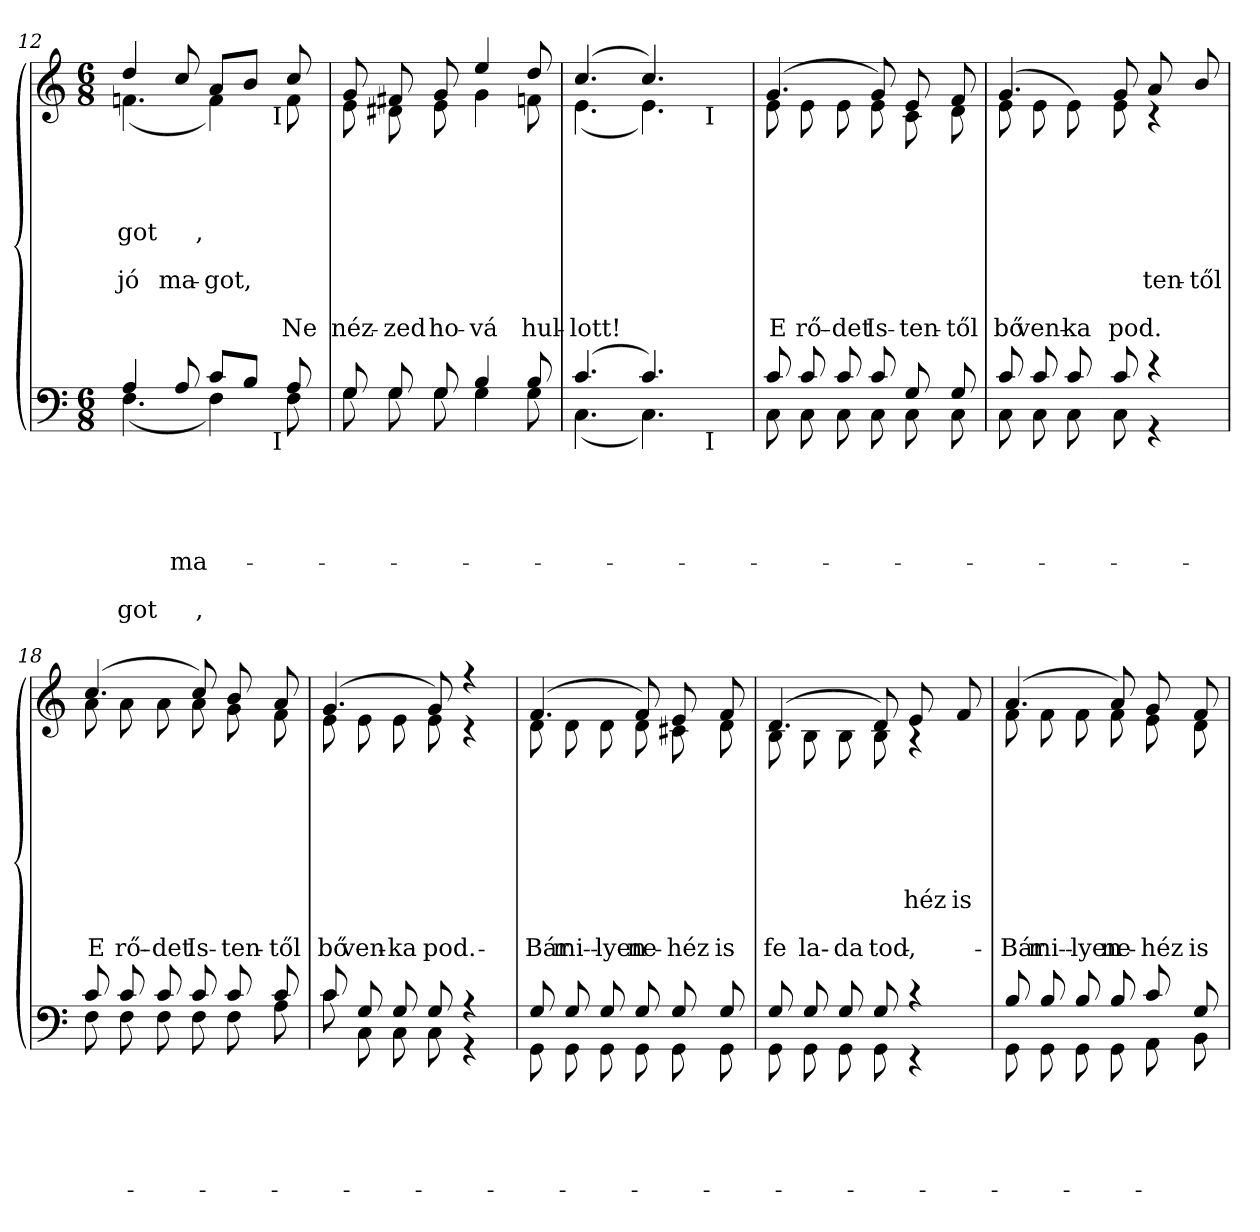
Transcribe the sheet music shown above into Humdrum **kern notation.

**kern	**text	**text	**text	**text	**text	**text	**text	**kern	**text	**text	**text	**text	**text	**text	**text	**text
*part2	*part2	*part2	*part2	*part2	*part2	*part2	*part2	*part1	*part1	*part1	*part1	*part1	*part1	*part1	*part1	*part1
*staff2	*staff2	*staff2	*staff2	*staff2	*staff2	*staff2	*staff2	*staff1	*staff1	*staff1	*staff1	*staff1	*staff1	*staff1	*staff1	*staff1
*clefF4	*	*	*	*	*	*	*	*clefG2	*	*	*	*	*	*	*	*
*k[]	*	*	*	*	*	*	*	*k[]	*	*	*	*	*	*	*	*
*C:	*	*	*	*	*	*	*	*C:	*	*	*	*	*	*	*	*
*M6/8	*	*	*	*	*	*	*	*M6/8	*	*	*	*	*	*	*	*
=12	=12	=12	=12	=12	=12	=12	=12	=12	=12	=12	=12	=12	=12	=12	=12	=12
!	!	!	!	!	!LO:LY:a	!	!	!	!	!	!	!	!	!	!	!
*^	*	*	*	*	*	*	*	*	*	*	*	*	*	*	*	*
!	!	!	!	!	!	!	!	!LO:LY:b	!	!	!	!	!	!	!	!	!
!	!	!	!	!	!	!	!	!	!	!	!	!	!	!	!LO:LY:a	!	!
*	*	*	*	*	*	*	*	*	*^	*	*	*	*	*	*	*	*
!	!	!	!	!	!	!	!	!	!	!	!	!	!	!LO:LY:b	!	!	!	!
*	*^	*	*	*	*	*	*	*	*	*^	*	*	*	*	*	*	*	*
4A/	(<4.F\	2ryy	.	.	.	.	.	.	-got	4dd/	(<4.fn\	2ryy	.	.	.	-got	.	jó	.	.
!	!	!	!	!	!	!	!LO:LY:a	!	!	!	!	!	!	!	!	!	!	!	!	!
!	!	!	!	!	!	!	!	!	!	!	!	!	!	!	!	!	!	!LO:LY:a	!	!
8A/	.	.	.	.	.	.	ma-	.	.	8cc/	.	.	.	.	.	.	.	ma-	.	.
!	!	!	!	!	!	!	!LO:LY:a	!	!	!	!	!	!	!	!	!	!	!	!	!
!	!	!	!	!	!	!	!	!	!LO:LY:b	!	!	!	!	!	!	!	!	!	!	!
!	!	!	!	!	!	!	!	!	!	!	!	!	!	!	!	!	!	!LO:LY:a	!	!
!	!	!	!	!	!	!	!	!	!	!	!	!	!	!	!	!LO:LY:b	!	!	!	!
8c/L	4F\)	.	.	.	.	.	.	.	,	8a/L	4f\)	.	.	.	.	,	.	-got,	.	.
8B/J	.	16.ryy	.	.	.	.	.	.	.	8b/J	.	16.ryy	.	.	.	.	.	.	.	.
!	!	!	!	!	!	!	!	!	!	!	!	!LO:TX:b:t=I	!	!	!	!	!	!	!	!
!	!	!LO:TX:b:t=I	!	!	!	!	!	!	!	!	!	!	!	!	!	!	!	!	!	!
.	.	8ryy	.	.	.	.	.	.	.	.	.	8ryy	.	.	.	.	.	.	.	.
!	!	!	!	!	!	!	!	!	!	!	!	!	!	!	!	!	!	!LO:LY:a	!	!
!	!	!	!	!	!	!	!	!	!	!	!	!	!	!	!	!	!	!	!	!LO:LY:b
8A/	8F\	.	.	.	.	.	.	.	.	8cc/	8f\	.	.	.	.	.	.	.	.	Ne
.	.	32ryy	.	.	.	.	.	.	.	.	.	32ryy	.	.	.	.	.	.	.	.
*	*v	*v	*	*	*	*	*	*	*	*	*	*	*	*	*	*	*	*	*	*
*	*	*	*	*	*	*	*	*	*	*v	*v	*	*	*	*	*	*	*	*
!!LO:LB:g=z
=13	=13	=13	=13	=13	=13	=13	=13	=13	=13	=13	=13	=13	=13	=13	=13	=13	=13	=13
*	*^	*	*	*	*	*	*	*	*	*^	*	*	*	*	*	*	*	*
!	!	!	!	!	!	!	!	!	!	!	!	!	!	!	!	!	!	!	!	!LO:LY:b
*	*v	*v	*	*	*	*	*	*	*	*	*	*	*	*	*	*	*	*	*	*
*	*	*	*	*	*	*	*	*	*	*v	*v	*	*	*	*	*	*	*	*
8G/	8G\	.	.	.	.	.	.	.	8g/	8e\	.	.	.	.	.	.	.	néz-
!	!	!	!	!	!	!	!	!	!	!	!	!	!	!	!	!	!	!LO:LY:b
8G/	8G\	.	.	.	.	.	.	.	8f#X/	8d#X\	.	.	.	.	.	.	.	-zed
!	!	!	!	!	!	!	!	!	!	!	!	!	!	!	!	!	!	!LO:LY:b
8G/	8G\	.	.	.	.	.	.	.	8g/	8e\	.	.	.	.	.	.	.	ho-
!	!	!	!	!	!	!	!	!	!	!	!	!	!	!	!	!	!	!LO:LY:b
4B/	4G\	.	.	.	.	.	.	.	4ee/	4g\	.	.	.	.	.	.	.	-vá
!	!	!	!	!	!	!	!	!	!	!	!	!	!	!	!	!	!	!LO:LY:b
8B/	8G\	.	.	.	.	.	.	.	8dd/	8fn\	.	.	.	.	.	.	.	hul-
=14	=14	=14	=14	=14	=14	=14	=14	=14	=14	=14	=14	=14	=14	=14	=14	=14	=14	=14
!	!	!	!	!	!	!	!	!	!	!	!	!	!	!	!	!	!	!LO:LY:b
*	*^	*	*	*	*	*	*	*	*	*^	*	*	*	*	*	*	*	*
(>4.c/	(<4.C\	2ryy	.	.	.	.	.	.	.	(>4.cc/	(<4.e\	2ryy	.	.	.	.	.	.	.	-lott!
4.c/)	4.C\)	.	.	.	.	.	.	.	.	4.cc/)	4.e\)	.	.	.	.	.	.	.	.	.
.	.	16.ryy	.	.	.	.	.	.	.	.	.	16.ryy	.	.	.	.	.	.	.	.
!	!	!	!	!	!	!	!	!	!	!	!	!LO:TX:b:t=I	!	!	!	!	!	!	!	!
!	!	!LO:TX:b:t=I	!	!	!	!	!	!	!	!	!	!	!	!	!	!	!	!	!	!
.	.	8ryy	.	.	.	.	.	.	.	.	.	8ryy	.	.	.	.	.	.	.	.
.	.	32ryy	.	.	.	.	.	.	.	.	.	32ryy	.	.	.	.	.	.	.	.
*	*v	*v	*	*	*	*	*	*	*	*	*	*	*	*	*	*	*	*	*	*
*	*	*	*	*	*	*	*	*	*v	*v	*v	*	*	*	*	*	*	*	*
=15	=15	=15	=15	=15	=15	=15	=15	=15	=15	=15	=15	=15	=15	=15	=15	=15	=15
*	*^	*	*	*	*	*	*	*	*^	*	*	*	*	*	*	*	*
*	*	*	*	*	*	*	*	*	*	*	*^	*	*	*	*	*	*	*	*
!	!	!	!	!	!	!	!	!	!	!	!	!	!	!	!	!	!	!LO:LY:a	!	!
*	*v	*v	*	*	*	*	*	*	*	*	*	*	*	*	*	*	*	*	*	*
*	*	*	*	*	*	*	*	*	*	*v	*v	*	*	*	*	*	*	*	*
*	*^	*	*	*	*	*	*	*	*	*^	*	*	*	*	*	*	*	*
!	!	!	!	!	!	!	!	!	!	!	!	!	!	!	!	!	!	!	!	!LO:LY:b
*	*v	*v	*	*	*	*	*	*	*	*	*	*	*	*	*	*	*	*	*	*
*	*	*	*	*	*	*	*	*	*	*v	*v	*	*	*	*	*	*	*	*
8c/	8C\	.	.	.	.	.	.	.	(4.g/	8e\	.	.	.	.	.	.	.	E-
!	!	!	!	!	!	!	!	!	!	!	!	!	!	!	!	!	!	!LO:LY:b
8c/	8C\	.	.	.	.	.	.	.	.	8e\	.	.	.	.	.	.	.	-rő-
!	!	!	!	!	!	!	!	!	!	!	!	!	!	!	!	!	!	!LO:LY:b
8c/	8C\	.	.	.	.	.	.	.	.	8e\	.	.	.	.	.	.	.	-det
!	!	!	!	!	!	!	!	!	!	!	!	!	!	!	!	!	!	!LO:LY:b
8c/	8C\	.	.	.	.	.	.	.	8g/)	8e\	.	.	.	.	.	.	.	Is-
!	!	!	!	!	!	!	!	!	!	!	!	!	!	!	!	!LO:LY:a	!	!
!	!	!	!	!	!	!	!	!	!	!	!	!	!	!	!	!	!	!LO:LY:b
8G/	8C\	.	.	.	.	.	.	.	8e/	8c\	.	.	.	.	.	.	.	-ten-
!	!	!	!	!	!	!	!	!	!	!	!	!	!	!	!	!LO:LY:a	!	!
!	!	!	!	!	!	!	!	!	!	!	!	!	!	!	!	!	!	!LO:LY:b
8G/	8C\	.	.	.	.	.	.	.	8f/	8d\	.	.	.	.	.	.	.	-től
=16	=16	=16	=16	=16	=16	=16	=16	=16	=16	=16	=16	=16	=16	=16	=16	=16	=16	=16
!	!	!	!	!	!	!	!	!	!	!	!	!	!	!	!	!LO:LY:a	!	!
!	!	!	!	!	!	!	!	!	!	!	!	!	!	!	!	!	!	!LO:LY:b
8c/	8C\	.	.	.	.	.	.	.	(>4.g/	8e\	.	.	.	.	.	.	.	bő-
!	!	!	!	!	!	!	!	!	!	!	!	!	!	!	!	!	!	!LO:LY:b
8c/	8C\	.	.	.	.	.	.	.	.	8e\	.	.	.	.	.	.	.	-ven
!	!	!	!	!	!	!	!	!	!	!	!	!	!	!	!	!	!	!LO:LY:b
8c/	8C\	.	.	.	.	.	.	.	.	8e\)	.	.	.	.	.	.	.	ka­
!!LO:PB:g=z	!!
=17-	=17-	=17-	=17-	=17-	=17-	=17-	=17-	=17-	=17-	=17-	=17-	=17-	=17-	=17-	=17-	=17-	=17-	=17-
!	!	!	!	!	!	!	!	!	!	!	!	!	!	!	!	!	!	!LO:LY:b
8c/	8C\	.	.	.	.	.	.	.	8g/	8e\	.	.	.	.	.	.	.	pod.
!	!	!	!	!	!	!	!	!	!	!	!	!	!	!	!	!LO:LY:a	!	!
4r	4r	.	.	.	.	.	.	.	8a/	4rB	.	.	.	.	.	-ten-	.	.
!	!	!	!	!	!	!	!	!	!	!	!	!	!	!	!	!LO:LY:a	!	!
.	.	.	.	.	.	.	.	.	8b/	.	.	.	.	.	.	-től	.	.
=18	=18	=18	=18	=18	=18	=18	=18	=18	=18	=18	=18	=18	=18	=18	=18	=18	=18	=18
!	!	!	!	!	!	!	!	!	!	!	!	!	!	!	!	!LO:LY:a	!	!
!	!	!	!	!	!	!	!	!	!	!	!	!	!	!	!	!	!	!LO:LY:b
8c/	8F\	.	.	.	.	.	.	.	(4.cc/	8a\	.	.	.	.	.	.	.	E-
!	!	!	!	!	!	!	!	!	!	!	!	!	!	!	!	!	!	!LO:LY:b
8c/	8F\	.	.	.	.	.	.	.	.	8a\	.	.	.	.	.	.	.	-rő-
!	!	!	!	!	!	!	!	!	!	!	!	!	!	!	!	!	!	!LO:LY:b
8c/	8F\	.	.	.	.	.	.	.	.	8a\	.	.	.	.	.	.	.	-det
!	!	!	!	!	!	!	!	!	!	!	!	!	!	!	!	!	!	!LO:LY:b
8c/	8F\	.	.	.	.	.	.	.	8cc/)	8a\	.	.	.	.	.	.	.	Is-
!	!	!	!	!	!	!	!	!	!	!	!	!	!	!	!	!LO:LY:a	!	!
!	!	!	!	!	!	!	!	!	!	!	!	!	!	!	!	!	!	!LO:LY:b
8c/	8F\	.	.	.	.	.	.	.	8b/	8g\	.	.	.	.	.	.	.	-ten-
!	!	!	!	!	!	!	!	!	!	!	!	!	!	!	!	!LO:LY:a	!	!
!	!	!	!	!	!	!	!	!	!	!	!	!	!	!	!	!	!	!LO:LY:b
8c/	8A\	.	.	.	.	.	.	.	8a/	8f\	.	.	.	.	.	.	.	-től
=19	=19	=19	=19	=19	=19	=19	=19	=19	=19	=19	=19	=19	=19	=19	=19	=19	=19	=19
!	!	!	!	!	!	!	!	!	!	!	!	!	!	!	!	!LO:LY:a	!	!
!	!	!	!	!	!	!	!	!	!	!	!	!	!	!	!	!	!	!LO:LY:b
8c/	8c\	.	.	.	.	.	.	.	(>4.g/	8e\	.	.	.	.	.	.	.	bő-
!	!	!	!	!	!	!	!	!	!	!	!	!	!	!	!	!	!	!LO:LY:b
8G/	8C\	.	.	.	.	.	.	.	.	8e\	.	.	.	.	.	.	.	-ven
!	!	!	!	!	!	!	!	!	!	!	!	!	!	!	!	!	!	!LO:LY:b
8G/	8C\	.	.	.	.	.	.	.	.	8e\	.	.	.	.	.	.	.	ka-
!	!	!	!	!	!	!	!	!	!	!	!	!	!	!	!	!LO:LY:a	!	!
!	!	!	!	!	!	!	!	!	!	!	!	!	!	!	!	!	!	!LO:LY:b
8G/	8C\	.	.	.	.	.	.	.	8g/)	8e\	.	.	.	.	.	.	.	-pod.
4r	4r	.	.	.	.	.	.	.	4r	4r	.	.	.	.	.	.	.	.
!!LO:LB:g=z	!!
=20	=20	=20	=20	=20	=20	=20	=20	=20	=20	=20	=20	=20	=20	=20	=20	=20	=20	=20
!	!	!	!	!	!	!	!	!	!	!	!	!	!	!	!	!LO:LY:a	!	!
!	!	!	!	!	!	!	!	!	!	!	!	!	!	!	!	!	!	!LO:LY:b
8G/	8GG\	.	.	.	.	.	.	.	(>4.f/	8d\	.	.	.	.	.	.	.	Bár-
!	!	!	!	!	!	!	!	!	!	!	!	!	!	!	!	!	!	!LO:LY:b
8G/	8GG\	.	.	.	.	.	.	.	.	8d\	.	.	.	.	.	.	.	-mi-
!	!	!	!	!	!	!	!	!	!	!	!	!	!	!	!	!	!	!LO:LY:b
8G/	8GG\	.	.	.	.	.	.	.	.	8d\	.	.	.	.	.	.	.	-lyen
!	!	!	!	!	!	!	!	!	!	!	!	!	!	!	!	!	!	!LO:LY:b
8G/	8GG\	.	.	.	.	.	.	.	8f/)	8d\	.	.	.	.	.	.	.	ne-
!	!	!	!	!	!	!	!	!	!	!	!	!	!	!	!	!LO:LY:a	!	!
!	!	!	!	!	!	!	!	!	!	!	!	!	!	!	!	!	!	!LO:LY:b
8G/	8GG\	.	.	.	.	.	.	.	8e/	8c#X\	.	.	.	.	.	.	.	-héz
!	!	!	!	!	!	!	!	!	!	!	!	!	!	!	!	!LO:LY:a	!	!
!	!	!	!	!	!	!	!	!	!	!	!	!	!	!	!	!	!	!LO:LY:b
8G/	8GG\	.	.	.	.	.	.	.	8f/	8d\	.	.	.	.	.	.	.	is
=21	=21	=21	=21	=21	=21	=21	=21	=21	=21	=21	=21	=21	=21	=21	=21	=21	=21	=21
!	!	!	!	!	!	!	!	!	!	!	!	!	!	!	!	!LO:LY:a	!	!
!	!	!	!	!	!	!	!	!	!	!	!	!	!	!	!	!	!	!LO:LY:b
8G/	8GG\	.	.	.	.	.	.	.	(>4.d/	8B\	.	.	.	.	.	.	.	fe-
!	!	!	!	!	!	!	!	!	!	!	!	!	!	!	!	!	!	!LO:LY:b
8G/	8GG\	.	.	.	.	.	.	.	.	8B\	.	.	.	.	.	.	.	-la-
!	!	!	!	!	!	!	!	!	!	!	!	!	!	!	!	!	!	!LO:LY:b
8G/	8GG\	.	.	.	.	.	.	.	.	8B\	.	.	.	.	.	.	.	-da-
!	!	!	!	!	!	!	!	!	!	!	!	!	!	!	!	!	!	!LO:LY:b
8G/	8GG\	.	.	.	.	.	.	.	8d/)	8B\	.	.	.	.	.	.	.	-tod,
!	!	!	!	!	!	!	!	!	!	!	!	!	!	!	!	!LO:LY:a	!	!
4r	4r	.	.	.	.	.	.	.	8e/	4rG	.	.	.	.	.	-héz	.	.
!	!	!	!	!	!	!	!	!	!	!	!	!	!	!	!	!LO:LY:a	!	!
.	.	.	.	.	.	.	.	.	8f/	.	.	.	.	.	.	is	.	.
=22	=22	=22	=22	=22	=22	=22	=22	=22	=22	=22	=22	=22	=22	=22	=22	=22	=22	=22
!	!	!	!	!	!	!	!	!	!	!	!	!	!	!	!	!LO:LY:a	!	!
!	!	!	!	!	!	!	!	!	!	!	!	!	!	!	!	!	!	!LO:LY:b
8B/	8GG\	.	.	.	.	.	.	.	(4.a/	8f\	.	.	.	.	.	.	.	Bár-
!	!	!	!	!	!	!	!	!	!	!	!	!	!	!	!	!	!	!LO:LY:b
8B/	8GG\	.	.	.	.	.	.	.	.	8f\	.	.	.	.	.	.	.	-mi-
!	!	!	!	!	!	!	!	!	!	!	!	!	!	!	!	!	!	!LO:LY:b
8B/	8GG\	.	.	.	.	.	.	.	.	8f\	.	.	.	.	.	.	.	-lyen
!	!	!	!	!	!	!	!	!	!	!	!	!	!	!	!	!	!	!LO:LY:b
8B/	8GG\	.	.	.	.	.	.	.	8a/)	8f\	.	.	.	.	.	.	.	ne-
!	!	!	!	!	!	!	!	!	!	!	!	!	!	!	!	!LO:LY:a	!	!
!	!	!	!	!	!	!	!	!	!	!	!	!	!	!	!	!	!	!LO:LY:b
8c/	8AA\	.	.	.	.	.	.	.	8g/	8e\	.	.	.	.	.	.	.	-héz
!	!	!	!	!	!	!	!	!	!	!	!	!	!	!	!	!LO:LY:a	!	!
!	!	!	!	!	!	!	!	!	!	!	!	!	!	!	!	!	!	!LO:LY:b
8G/	8BB\	.	.	.	.	.	.	.	8f/	8d\	.	.	.	.	.	.	.	is
*v	*v	*	*	*	*	*	*	*	*	*	*	*	*	*	*	*	*	*
*	*	*	*	*	*	*	*	*v	*v	*	*	*	*	*	*	*	*
=	=	=	=	=	=	=	=	=	=	=	=	=	=	=	=	=
*-	*-	*-	*-	*-	*-	*-	*-	*-	*-	*-	*-	*-	*-	*-	*-	*-
